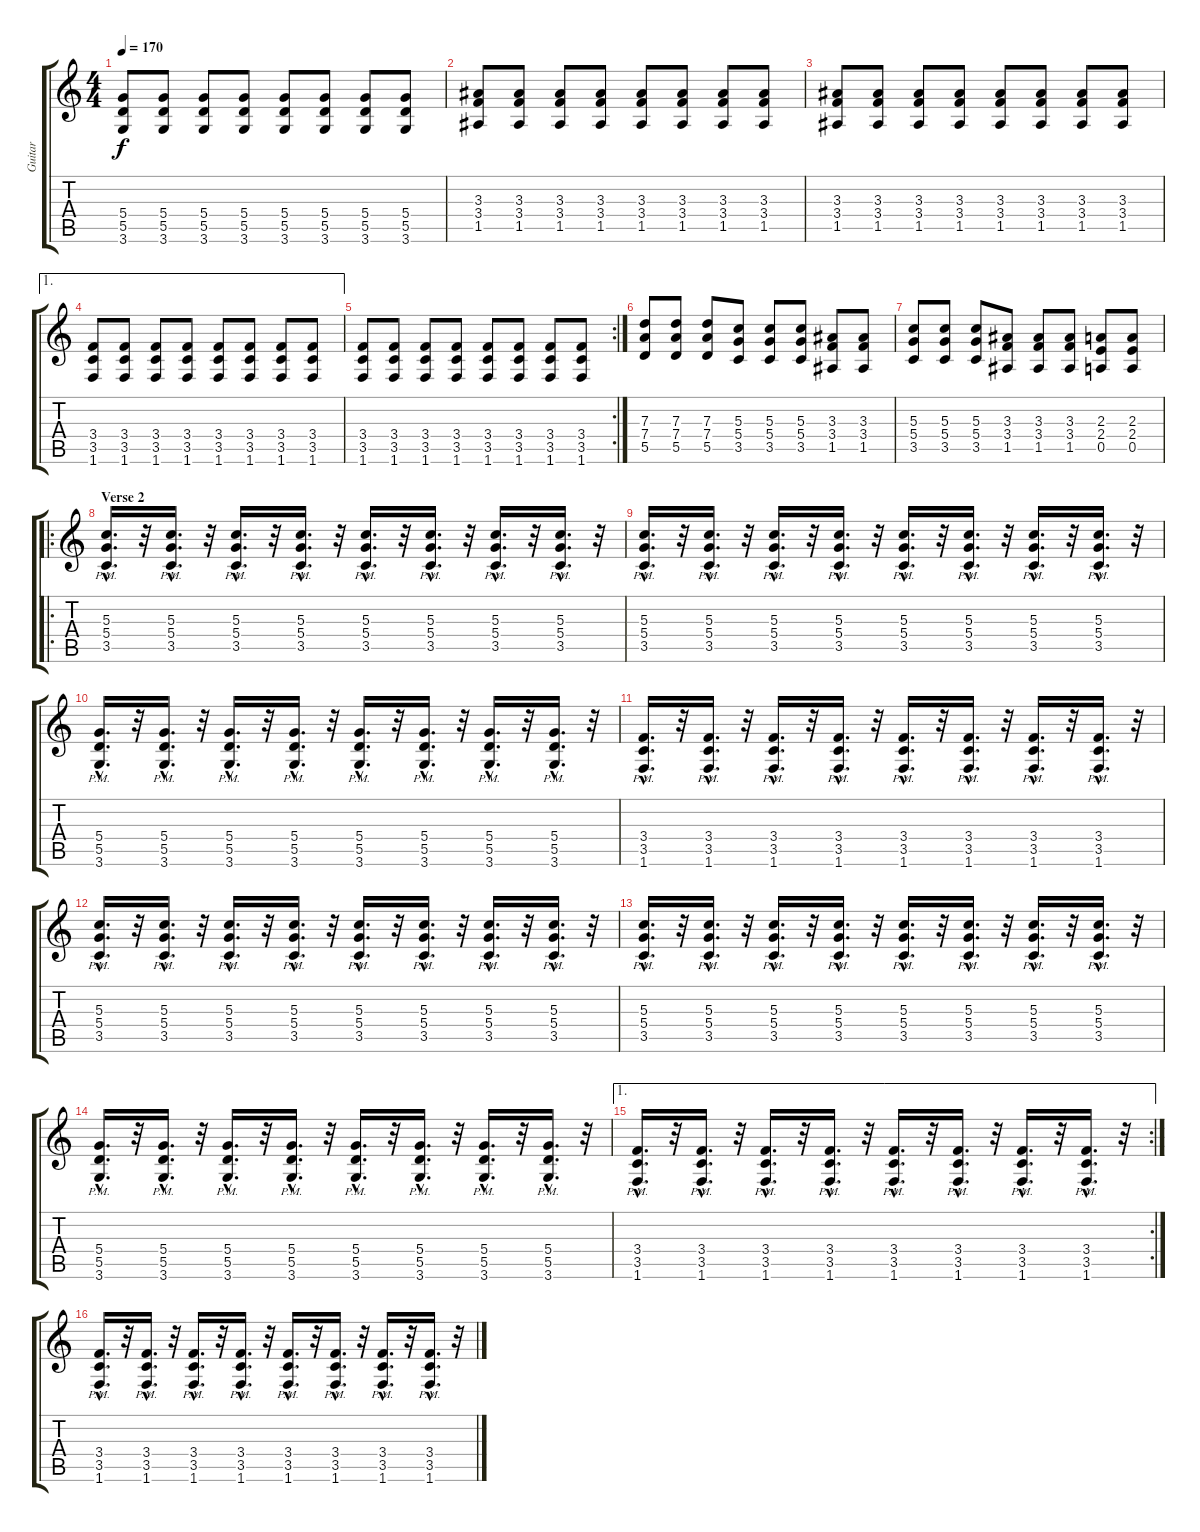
\track ("Guitar" "Guitar") {instrument distortionguitar}
\staff {score tabs}
\tuning (E4 B3 G3 D3 A2 E2) {hide}
\ts (4 4)
\tempo 170
\clef g2
\ks c
(5.4 5.5 3.6).8{dy f} (5.4 5.5 3.6).8 (5.4 5.5 3.6).8 (5.4 5.5 3.6).8 (5.4 5.5 3.6).8 (5.4 5.5 3.6).8 (5.4 5.5 3.6).8 (5.4 5.5 3.6).8 |
(3.3 3.4 1.5).8 (3.3 3.4 1.5).8 (3.3 3.4 1.5).8 (3.3 3.4 1.5).8 (3.3 3.4 1.5).8 (3.3 3.4 1.5).8 (3.3 3.4 1.5).8 (3.3 3.4 1.5).8 |
(3.3 3.4 1.5).8 (3.3 3.4 1.5).8 (3.3 3.4 1.5).8 (3.3 3.4 1.5).8 (3.3 3.4 1.5).8 (3.3 3.4 1.5).8 (3.3 3.4 1.5).8 (3.3 3.4 1.5).8 |
\ae 1
(3.4 3.5 1.6).8 (3.4 3.5 1.6).8 (3.4 3.5 1.6).8 (3.4 3.5 1.6).8 (3.4 3.5 1.6).8 (3.4 3.5 1.6).8 (3.4 3.5 1.6).8 (3.4 3.5 1.6).8 |
\rc 2
(3.4 3.5 1.6).8 (3.4 3.5 1.6).8 (3.4 3.5 1.6).8 (3.4 3.5 1.6).8 (3.4 3.5 1.6).8 (3.4 3.5 1.6).8 (3.4 3.5 1.6).8 (3.4 3.5 1.6).8 |
(7.3 7.4 5.5).8 (7.3 7.4 5.5).8 (7.3 7.4 5.5).8 (5.3 5.4 3.5).8 (5.3 5.4 3.5).8 (5.3 5.4 3.5).8 (3.3 3.4 1.5).8 (3.3 3.4 1.5).8 |
(5.3 5.4 3.5).8 (5.3 5.4 3.5).8 (5.3 5.4 3.5).8 (3.3 3.4 1.5).8 (3.3 3.4 1.5).8 (3.3 3.4 1.5).8 (2.3 2.4 0.5).8 (2.3 2.4 0.5).8 |
\ro
\section ("" "Verse 2")
(5.3{hac pm} 5.4{hac pm} 3.5{hac pm}).16{d} r.32 (5.3{hac pm} 5.4{hac pm} 3.5{hac pm}).16{d} r.32 (5.3{hac pm} 5.4{hac pm} 3.5{hac pm}).16{d} r.32 (5.3{hac pm} 5.4{hac pm} 3.5{hac pm}).16{d} r.32 (5.3{hac pm} 5.4{hac pm} 3.5{hac pm}).16{d} r.32 (5.3{hac pm} 5.4{hac pm} 3.5{hac pm}).16{d} r.32 (5.3{hac pm} 5.4{hac pm} 3.5{hac pm}).16{d} r.32 (5.3{hac pm} 5.4{hac pm} 3.5{hac pm}).16{d} r.32 |
(5.3{hac pm} 5.4{hac pm} 3.5{hac pm}).16{d} r.32 (5.3{hac pm} 5.4{hac pm} 3.5{hac pm}).16{d} r.32 (5.3{hac pm} 5.4{hac pm} 3.5{hac pm}).16{d} r.32 (5.3{hac pm} 5.4{hac pm} 3.5{hac pm}).16{d} r.32 (5.3{hac pm} 5.4{hac pm} 3.5{hac pm}).16{d} r.32 (5.3{hac pm} 5.4{hac pm} 3.5{hac pm}).16{d} r.32 (5.3{hac pm} 5.4{hac pm} 3.5{hac pm}).16{d} r.32 (5.3{hac pm} 5.4{hac pm} 3.5{hac pm}).16{d} r.32 |
(5.4{hac pm} 5.5{hac pm} 3.6{hac pm}).16{d} r.32 (5.4{hac pm} 5.5{hac pm} 3.6{hac pm}).16{d} r.32 (5.4{hac pm} 5.5{hac pm} 3.6{hac pm}).16{d} r.32 (5.4{hac pm} 5.5{hac pm} 3.6{hac pm}).16{d} r.32 (5.4{hac pm} 5.5{hac pm} 3.6{hac pm}).16{d} r.32 (5.4{hac pm} 5.5{hac pm} 3.6{hac pm}).16{d} r.32 (5.4{hac pm} 5.5{hac pm} 3.6{hac pm}).16{d} r.32 (5.4{hac pm} 5.5{hac pm} 3.6{hac pm}).16{d} r.32 |
(3.4{hac pm} 3.5{hac pm} 1.6{hac pm}).16{d} r.32 (3.4{hac pm} 3.5{hac pm} 1.6{hac pm}).16{d} r.32 (3.4{hac pm} 3.5{hac pm} 1.6{hac pm}).16{d} r.32 (3.4{hac pm} 3.5{hac pm} 1.6{hac pm}).16{d} r.32 (3.4{hac pm} 3.5{hac pm} 1.6{hac pm}).16{d} r.32 (3.4{hac pm} 3.5{hac pm} 1.6{hac pm}).16{d} r.32 (3.4{hac pm} 3.5{hac pm} 1.6{hac pm}).16{d} r.32 (3.4{hac pm} 3.5{hac pm} 1.6{hac pm}).16{d} r.32 |
(5.3{hac pm} 5.4{hac pm} 3.5{hac pm}).16{d} r.32 (5.3{hac pm} 5.4{hac pm} 3.5{hac pm}).16{d} r.32 (5.3{hac pm} 5.4{hac pm} 3.5{hac pm}).16{d} r.32 (5.3{hac pm} 5.4{hac pm} 3.5{hac pm}).16{d} r.32 (5.3{hac pm} 5.4{hac pm} 3.5{hac pm}).16{d} r.32 (5.3{hac pm} 5.4{hac pm} 3.5{hac pm}).16{d} r.32 (5.3{hac pm} 5.4{hac pm} 3.5{hac pm}).16{d} r.32 (5.3{hac pm} 5.4{hac pm} 3.5{hac pm}).16{d} r.32 |
(5.3{hac pm} 5.4{hac pm} 3.5{hac pm}).16{d} r.32 (5.3{hac pm} 5.4{hac pm} 3.5{hac pm}).16{d} r.32 (5.3{hac pm} 5.4{hac pm} 3.5{hac pm}).16{d} r.32 (5.3{hac pm} 5.4{hac pm} 3.5{hac pm}).16{d} r.32 (5.3{hac pm} 5.4{hac pm} 3.5{hac pm}).16{d} r.32 (5.3{hac pm} 5.4{hac pm} 3.5{hac pm}).16{d} r.32 (5.3{hac pm} 5.4{hac pm} 3.5{hac pm}).16{d} r.32 (5.3{hac pm} 5.4{hac pm} 3.5{hac pm}).16{d} r.32 |
(5.4{hac pm} 5.5{hac pm} 3.6{hac pm}).16{d} r.32 (5.4{hac pm} 5.5{hac pm} 3.6{hac pm}).16{d} r.32 (5.4{hac pm} 5.5{hac pm} 3.6{hac pm}).16{d} r.32 (5.4{hac pm} 5.5{hac pm} 3.6{hac pm}).16{d} r.32 (5.4{hac pm} 5.5{hac pm} 3.6{hac pm}).16{d} r.32 (5.4{hac pm} 5.5{hac pm} 3.6{hac pm}).16{d} r.32 (5.4{hac pm} 5.5{hac pm} 3.6{hac pm}).16{d} r.32 (5.4{hac pm} 5.5{hac pm} 3.6{hac pm}).16{d} r.32 |
\ae 1
\rc 2
(3.4{hac pm} 3.5{hac pm} 1.6{hac pm}).16{d} r.32 (3.4{hac pm} 3.5{hac pm} 1.6{hac pm}).16{d} r.32 (3.4{hac pm} 3.5{hac pm} 1.6{hac pm}).16{d} r.32 (3.4{hac pm} 3.5{hac pm} 1.6{hac pm}).16{d} r.32 (3.4{hac pm} 3.5{hac pm} 1.6{hac pm}).16{d} r.32 (3.4{hac pm} 3.5{hac pm} 1.6{hac pm}).16{d} r.32 (3.4{hac pm} 3.5{hac pm} 1.6{hac pm}).16{d} r.32 (3.4{hac pm} 3.5{hac pm} 1.6{hac pm}).16{d} r.32 |
(3.4{hac pm} 3.5{hac pm} 1.6{hac pm}).16{d} r.32 (3.4{hac pm} 3.5{hac pm} 1.6{hac pm}).16{d} r.32 (3.4{hac pm} 3.5{hac pm} 1.6{hac pm}).16{d} r.32 (3.4{hac pm} 3.5{hac pm} 1.6{hac pm}).16{d} r.32 (3.4{hac pm} 3.5{hac pm} 1.6{hac pm}).16{d} r.32 (3.4{hac pm} 3.5{hac pm} 1.6{hac pm}).16{d} r.32 (3.4{hac pm} 3.5{hac pm} 1.6{hac pm}).16{d} r.32 (3.4{hac pm} 3.5{hac pm} 1.6{hac pm}).16{d} r.32
